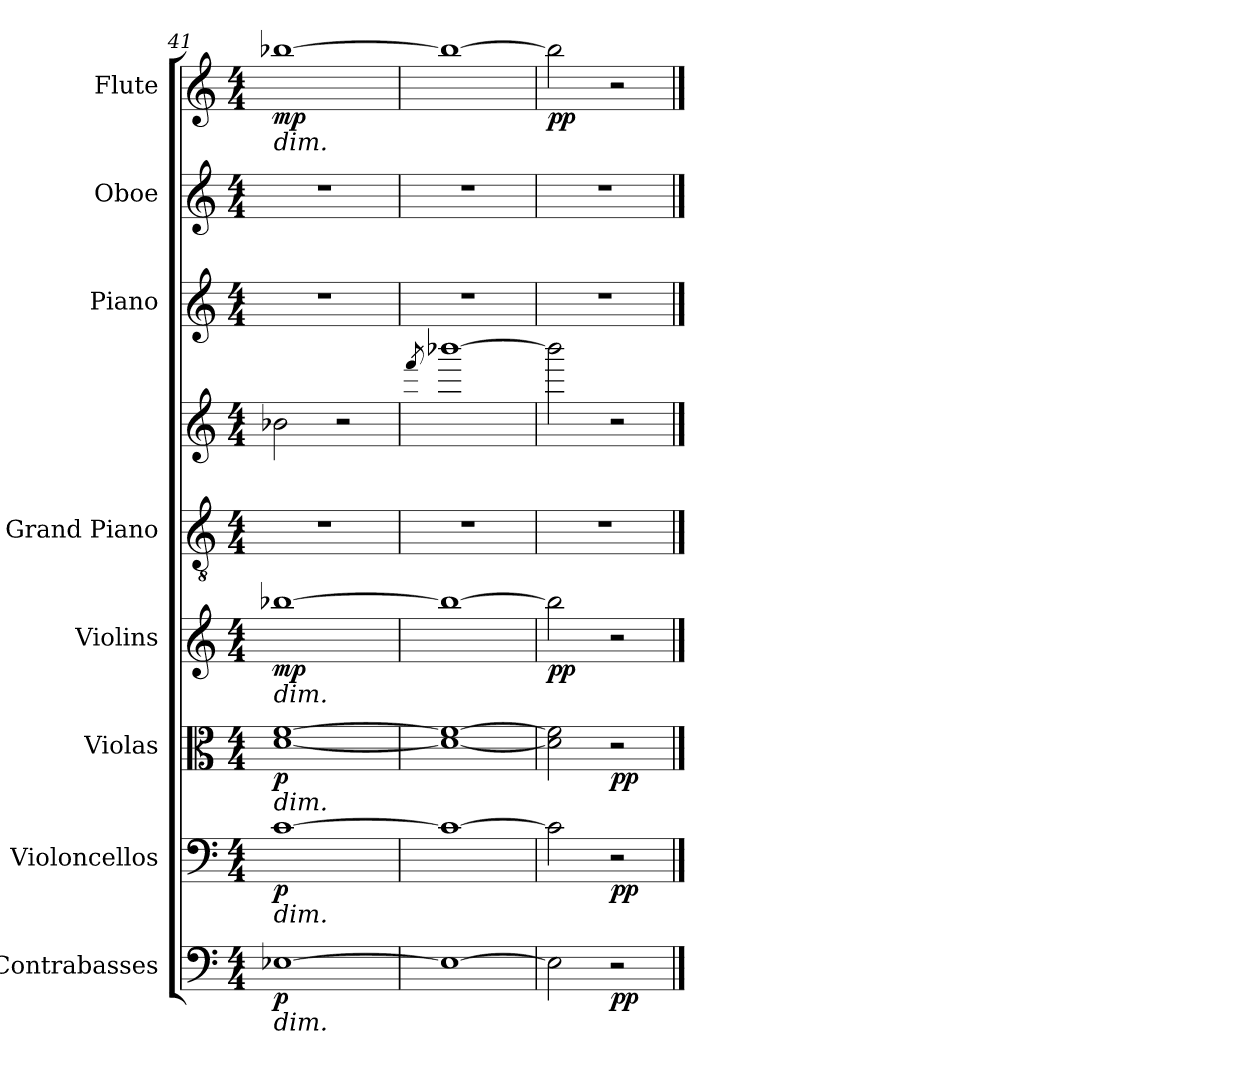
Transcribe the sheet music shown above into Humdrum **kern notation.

**kern	**dynam	**kern	**dynam	**kern	**dynam	**kern	**dynam	**kern	**kern	**kern	**kern	**kern	**dynam
*part8	*part8	*part7	*part7	*part6	*part6	*part5	*part5	*part4	*part4	*part3	*part2	*part1	*part1
*staff9	*staff9	*staff8	*staff8	*staff7	*staff7	*staff6	*staff6	*staff5	*staff4	*staff3	*staff2	*staff1	*staff1
*I"Contrabasses	*	*I"Violoncellos	*	*I"Violas	*	*I"Violins	*	*I"Grand Piano	*	*I"Piano	*I"Oboe	*I"Flute	*
*I'Cbs.	*	*I'Vcs.	*	*I'Vlas.	*	*I'Vlns.	*	*I'Pno.	*	*I'Pno.	*I'Ob.	*I'Fl.	*
*clefF4	*	*clefF4	*	*clefC3	*	*clefG2	*	*clefGv2	*clefG2	*clefG2	*clefG2	*clefG2	*
*ITrd7c12	*	*	*	*	*	*	*	*	*	*	*	*	*
*k[]	*	*k[]	*	*k[]	*	*k[]	*	*k[]	*k[]	*k[]	*k[]	*k[]	*
*M4/4	*	*M4/4	*	*M4/4	*	*M4/4	*	*M4/4	*M4/4	*M4/4	*M4/4	*M4/4	*
=41	=41	=41	=41	=41	=41	=41	=41	=41	=41	=41	=41	=41	=41
!	!	!	!	!	!	!	!	!	!	!	!	!LO:TX:b:i:t=dim.	!
!	!	!	!	!	!	!LO:TX:b:i:t=dim.	!	!	!	!	!	!	!
!	!	!	!	!LO:TX:b:i:t=dim.	!	!	!	!	!	!	!	!	!
!	!	!LO:TX:b:i:t=dim.	!	!	!	!	!	!	!	!	!	!	!
!LO:TX:b:i:t=dim.	!	!	!	!	!	!	!	!	!	!	!	!	!
!	!LO:DY:b	!	!LO:DY:b	!	!LO:DY:b	!	!LO:DY:b	!	!	!	!	!	!LO:DY:b
[1EE-X	p	[1c	p	[1d [1f	p	[1bb-X	mp	1r	2b-X\	1r	1r	[1bb-X	mp
.	.	.	.	.	.	.	.	.	2r	.	.	.	.
!!LO:PB:g=z
=42	=42	=42	=42	=42	=42	=42	=42	=42	=42	=42	=42	=42	=42
.	.	.	.	.	.	.	.	.	8qfff/	.	.	.	.
1EE-_	.	1c_	.	1d_ 1f_	.	1bb-_	.	1r	[1bbb-X	1r	1r	1bb-_	.
=43	=43	=43	=43	=43	=43	=43	=43	=43	=43	=43	=43	=43	=43
!	!	!	!	!	!	!	!LO:DY:b	!	!	!	!	!	!LO:DY:b
2EE-\]	.	2c\]	.	2d\] 2f\]	.	2bb-\]	pp	1r	2bbb-\]	1r	1r	2bb-\]	pp
!	!LO:DY:b	!	!LO:DY:b	!	!LO:DY:b	!	!	!	!	!	!	!	!
2r	pp	2r	pp	2r	pp	2r	.	.	2r	.	.	2r	.
==	==	==	==	==	==	==	==	==	==	==	==	==	==
*-	*-	*-	*-	*-	*-	*-	*-	*-	*-	*-	*-	*-	*-
